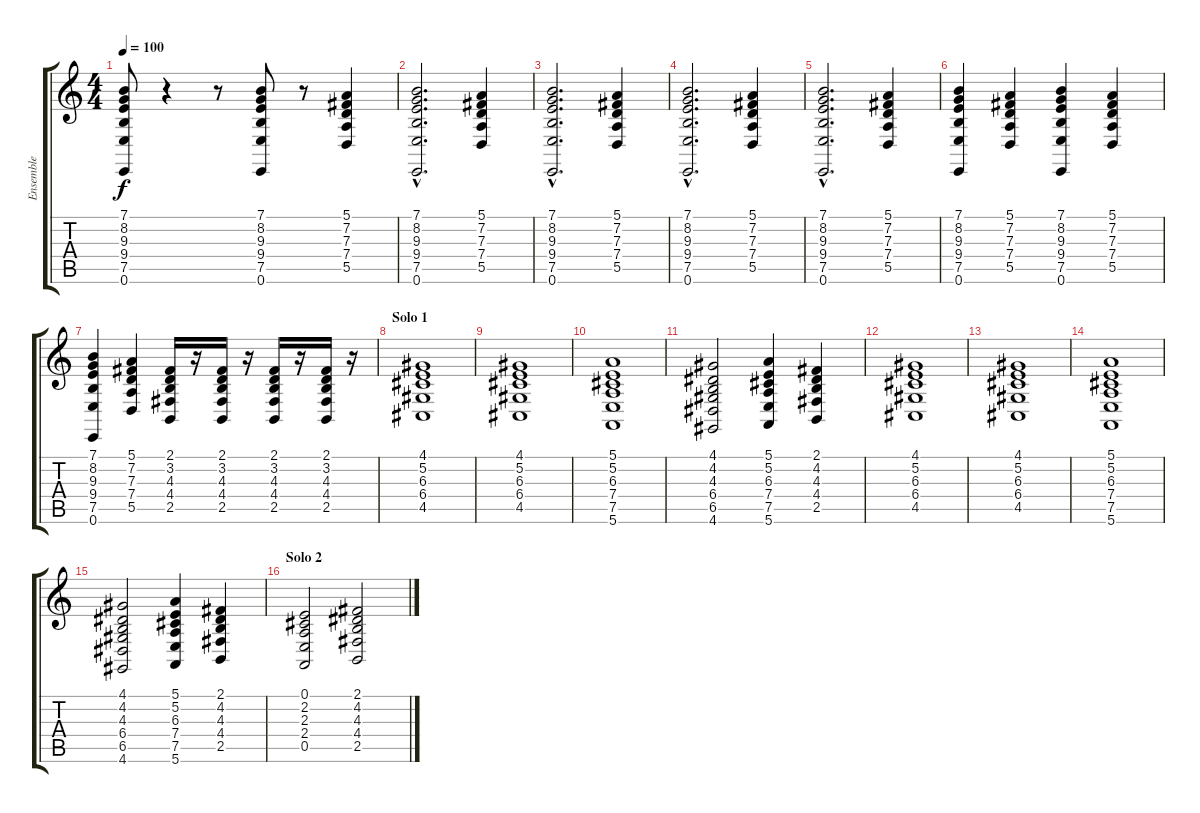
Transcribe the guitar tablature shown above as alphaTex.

\track ("Ensemble" "Ensemble") {instrument stringensemble1}
\staff {score tabs}
\tuning (E4 B3 G3 D3 A2 E2) {hide}
\ts (4 4)
\tempo 100
\clef g2
\ks c
(7.1 8.2 9.3 9.4 7.5 0.6).8{dy f} r.4 r.8 (7.1 8.2 9.3 9.4 7.5 0.6).8 r.8 (5.1 7.2 7.3 7.4 5.5).4 |
\section ("" "")
(7.1{hac} 8.2{hac} 9.3{hac} 9.4{hac} 7.5{hac} 0.6{hac}).2{d} (5.1 7.2 7.3 7.4 5.5).4 |
(7.1{hac} 8.2{hac} 9.3{hac} 9.4{hac} 7.5{hac} 0.6{hac}).2{d} (5.1 7.2 7.3 7.4 5.5).4 |
(7.1{hac} 8.2{hac} 9.3{hac} 9.4{hac} 7.5{hac} 0.6{hac}).2{d} (5.1 7.2 7.3 7.4 5.5).4 |
(7.1{hac} 8.2{hac} 9.3{hac} 9.4{hac} 7.5{hac} 0.6{hac}).2{d} (5.1 7.2 7.3 7.4 5.5).4 |
\section ("" "")
(7.1 8.2 9.3 9.4 7.5 0.6).4 (5.1 7.2 7.3 7.4 5.5).4 (7.1 8.2 9.3 9.4 7.5 0.6).4 (5.1 7.2 7.3 7.4 5.5).4 |
(7.1 8.2 9.3 9.4 7.5 0.6).4 (5.1 7.2 7.3 7.4 5.5).4 (2.1 3.2 4.3 4.4 2.5).16 r.16 (2.1 3.2 4.3 4.4 2.5).16 r.16 (2.1 3.2 4.3 4.4 2.5).16 r.16 (2.1 3.2 4.3 4.4 2.5).16 r.16 |
\section ("" "Solo 1")
(4.1 5.2 6.3 6.4 4.5).1 |
(4.1 5.2 6.3 6.4 4.5).1 |
(5.1 5.2 6.3 7.4 7.5 5.6).1 |
(4.1 4.2 4.3 6.4 6.5 4.6).2 (5.1 5.2 6.3 7.4 7.5 5.6).4 (2.1 4.2 4.3 4.4 2.5).4 |
(4.1 5.2 6.3 6.4 4.5).1 |
(4.1 5.2 6.3 6.4 4.5).1 |
(5.1 5.2 6.3 7.4 7.5 5.6).1 |
(4.1 4.2 4.3 6.4 6.5 4.6).2 (5.1 5.2 6.3 7.4 7.5 5.6).4 (2.1 4.2 4.3 4.4 2.5).4 |
\section ("" "Solo 2")
(0.1 2.2 2.3 2.4 0.5).2 (2.1 4.2 4.3 4.4 2.5).2
